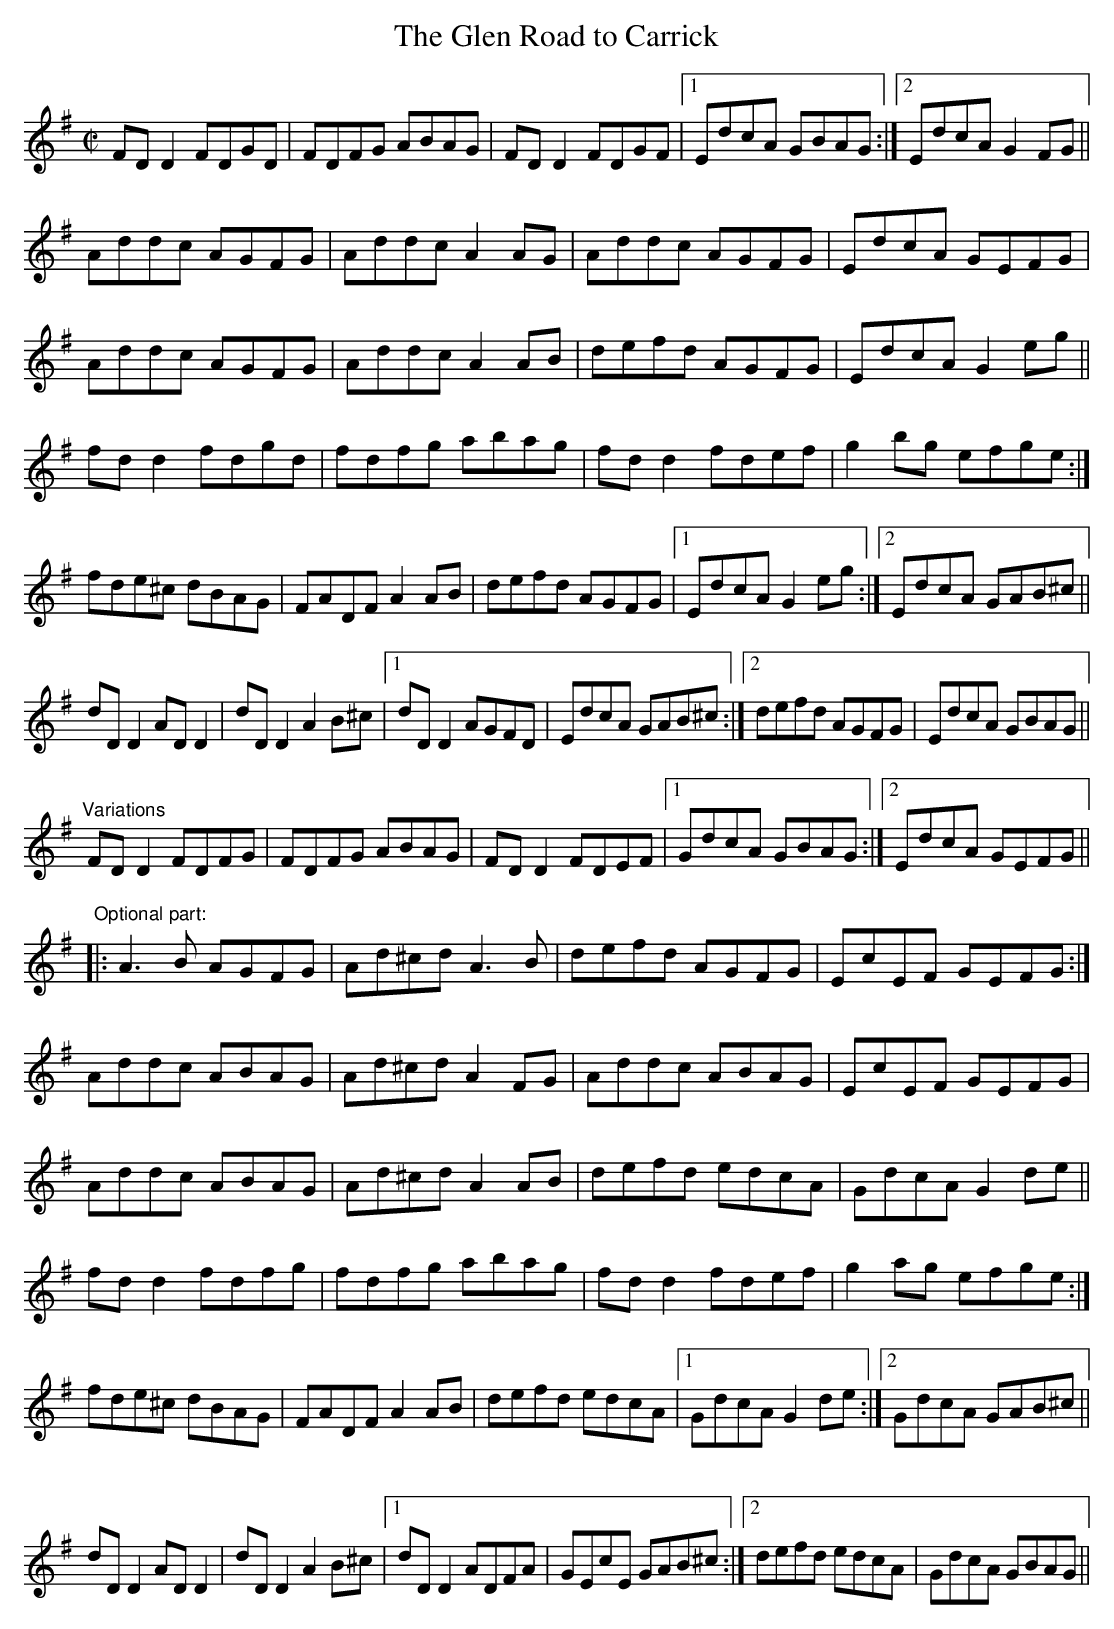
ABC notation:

X:1
T:Glen Road to Carrick, The
M:C|
K:Dmix
FDD2 FDGD|FDFG ABAG|FDD2 FDGF|1 EdcA GBAG:|2 EdcA G2FG||
Addc AGFG|Addc A2AG|Addc AGFG|EdcA GEFG|
Addc AGFG|Addc A2AB|defd AGFG|EdcA G2eg||
fdd2 fdgd|fdfg abag|fdd2 fdef|g2bg efge:|
fde^c dBAG|FADF A2AB|defd AGFG|1 EdcA G2eg:|2 EdcA GAB^c||
dDD2 ADD2|dDD2 A2B^c|1 dDD2 AGFD|EdcA GAB^c:|2 defd AGFG|EdcA GBAG||
"Variations"
FDD2 FDFG|FDFG ABAG|FDD2 FDEF|1 GdcA GBAG:|2 EdcA GEFG||
"Optional part:"|:A3B AGFG|Ad^cd A3B|defd AGFG|EcEF GEFG:|
Addc ABAG|Ad^cd A2FG|Addc ABAG|EcEF GEFG|
Addc ABAG|Ad^cd A2AB|defd edcA|GdcA G2de||
fdd2 fdfg|fdfg abag|fdd2 fdef|g2ag efge:|
fde^c dBAG|FADF A2AB|defd edcA|1 GdcA G2de:|2 GdcA GAB^c||
dDD2 ADD2|dDD2 A2B^c|1 dDD2 ADFA|GEcE GAB^c:|2 defd edcA|GdcA GBAG||
